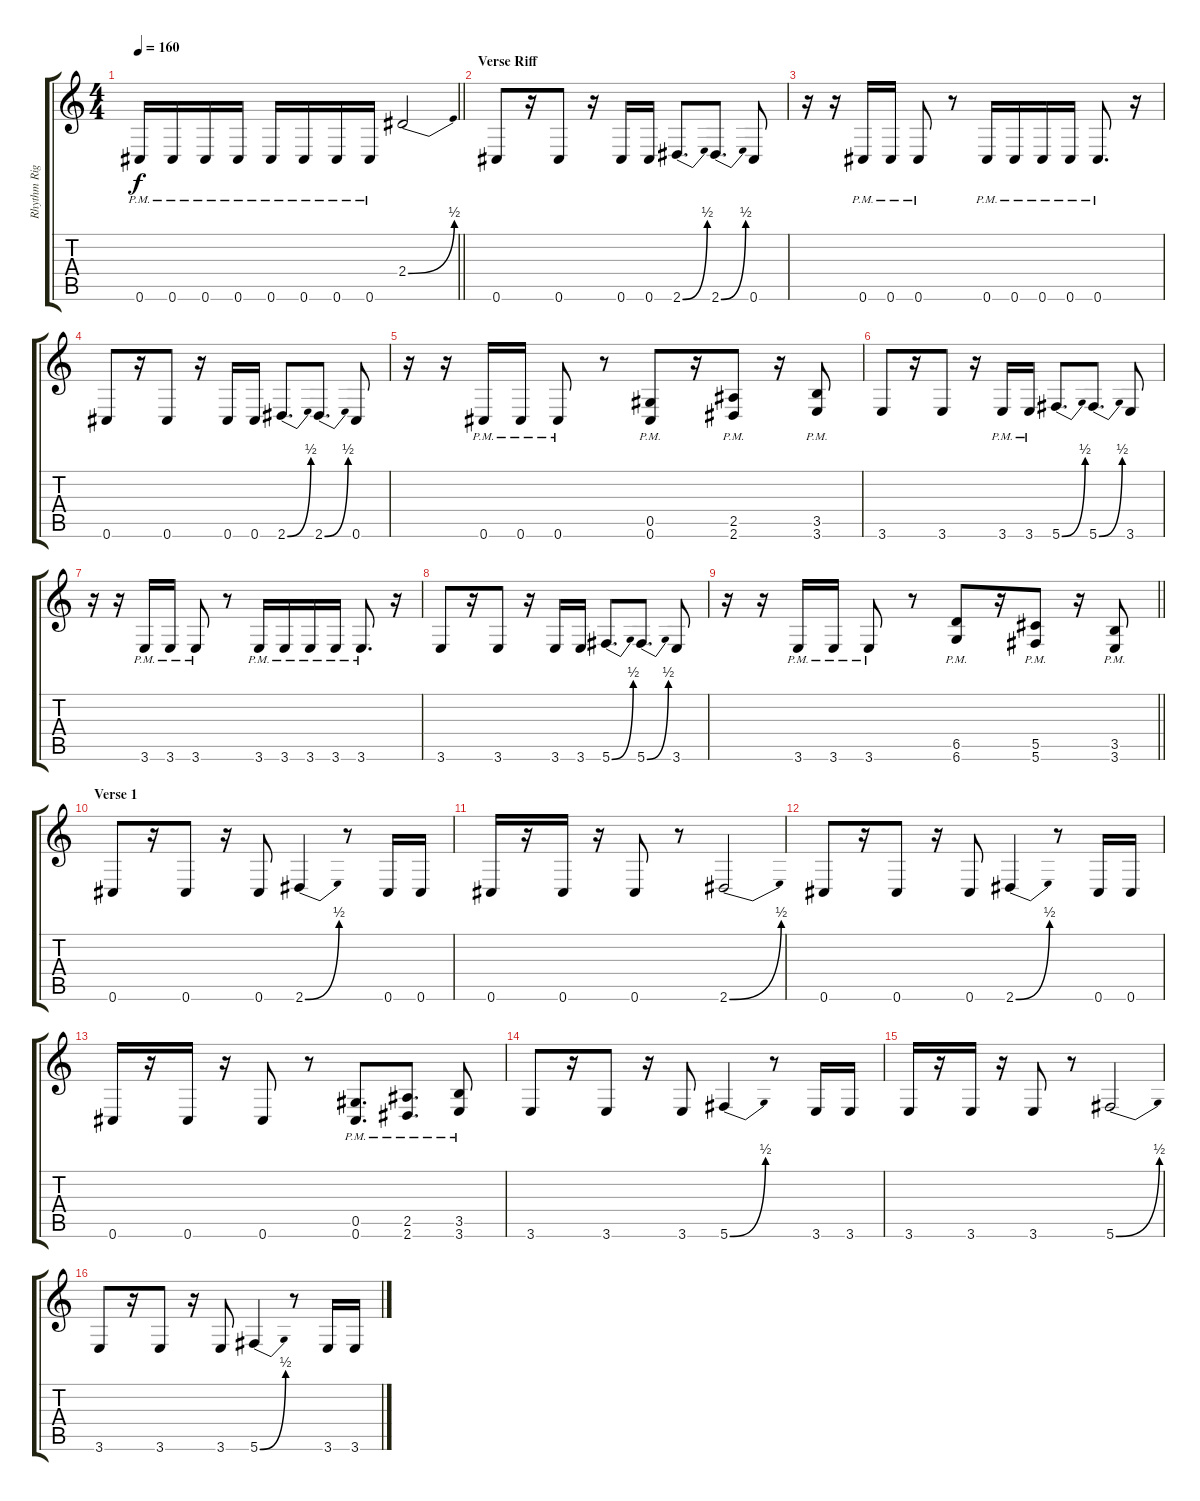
\track ("Rhythm Right" "Rhythm Rig") {instrument distortionguitar}
\staff {score tabs}
\tuning (Eb4 Bb3 Gb3 Db3 Ab2 Db2) {hide}
\ts (4 4)
\tempo 160
\clef g2
\barLineRight lightlight
\ks c
0.6{pm}.16{dy f} 0.6{pm}.16 0.6{pm}.16 0.6{pm}.16 0.6{pm}.16 0.6{pm}.16 0.6{pm}.16 0.6{pm}.16 2.4{be (bend 0 0 60 2)}.2 |
\section ("" "Verse Riff")
0.6.8 r.16 0.6.8 r.16 0.6.16 0.6.16 2.6{be (bend 0 0 60 2)}.8{d} 2.6{be (bend 0 0 60 2)}.8{d} 0.6.8 |
r.16 r.16 0.6{pm}.16 0.6{pm}.16 0.6{pm}.8 r.8 0.6{pm}.16 0.6{pm}.16 0.6{pm}.16 0.6{pm}.16 0.6{pm}.8{d} r.16 |
0.6.8 r.16 0.6.8 r.16 0.6.16 0.6.16 2.6{be (bend 0 0 60 2)}.8{d} 2.6{be (bend 0 0 60 2)}.8{d} 0.6.8 |
r.16 r.16 0.6{pm}.16 0.6{pm}.16 0.6{pm}.8 r.8 (0.5{pm} 0.6{pm}).8 r.16 (2.5{pm} 2.6{pm}).8 r.16 (3.5{pm} 3.6{pm}).8 |
3.6.8 r.16 3.6.8 r.16 3.6{pm}.16 3.6{pm}.16 5.6{be (bend 0 0 60 2)}.8{d} 5.6{be (bend 0 0 60 2)}.8{d} 3.6.8 |
r.16 r.16 3.6{pm}.16 3.6{pm}.16 3.6{pm}.8 r.8 3.6{pm}.16 3.6{pm}.16 3.6{pm}.16 3.6{pm}.16 3.6{pm}.8{d} r.16 |
3.6.8 r.16 3.6.8 r.16 3.6.16 3.6.16 5.6{be (bend 0 0 60 2)}.8{d} 5.6{be (bend 0 0 60 2)}.8{d} 3.6.8 |
\barLineRight lightlight
r.16 r.16 3.6{pm}.16 3.6{pm}.16 3.6{pm}.8 r.8 (6.5{pm} 6.6{pm}).8 r.16 (5.5{pm} 5.6{pm}).8 r.16 (3.5{pm} 3.6{pm}).8 |
\section ("" "Verse 1")
0.6.8 r.16 0.6.8 r.16 0.6.8 2.6{be (bend 0 0 60 2)}.4 r.8 0.6.16 0.6.16 |
0.6.16 r.16 0.6.16 r.16 0.6.8 r.8 2.6{be (bend 0 0 60 2)}.2 |
0.6.8 r.16 0.6.8 r.16 0.6.8 2.6{be (bend 0 0 60 2)}.4 r.8 0.6.16 0.6.16 |
0.6.16 r.16 0.6.16 r.16 0.6.8 r.8 (0.5{pm} 0.6{pm}).8{d} (2.5{pm} 2.6{pm}).8{d} (3.5{pm} 3.6{pm}).8 |
3.6.8 r.16 3.6.8 r.16 3.6.8 5.6{be (bend 0 0 60 2)}.4 r.8 3.6.16 3.6.16 |
3.6.16 r.16 3.6.16 r.16 3.6.8 r.8 5.6{be (bend 0 0 60 2)}.2 |
3.6.8 r.16 3.6.8 r.16 3.6.8 5.6{be (bend 0 0 60 2)}.4 r.8 3.6.16 3.6.16
